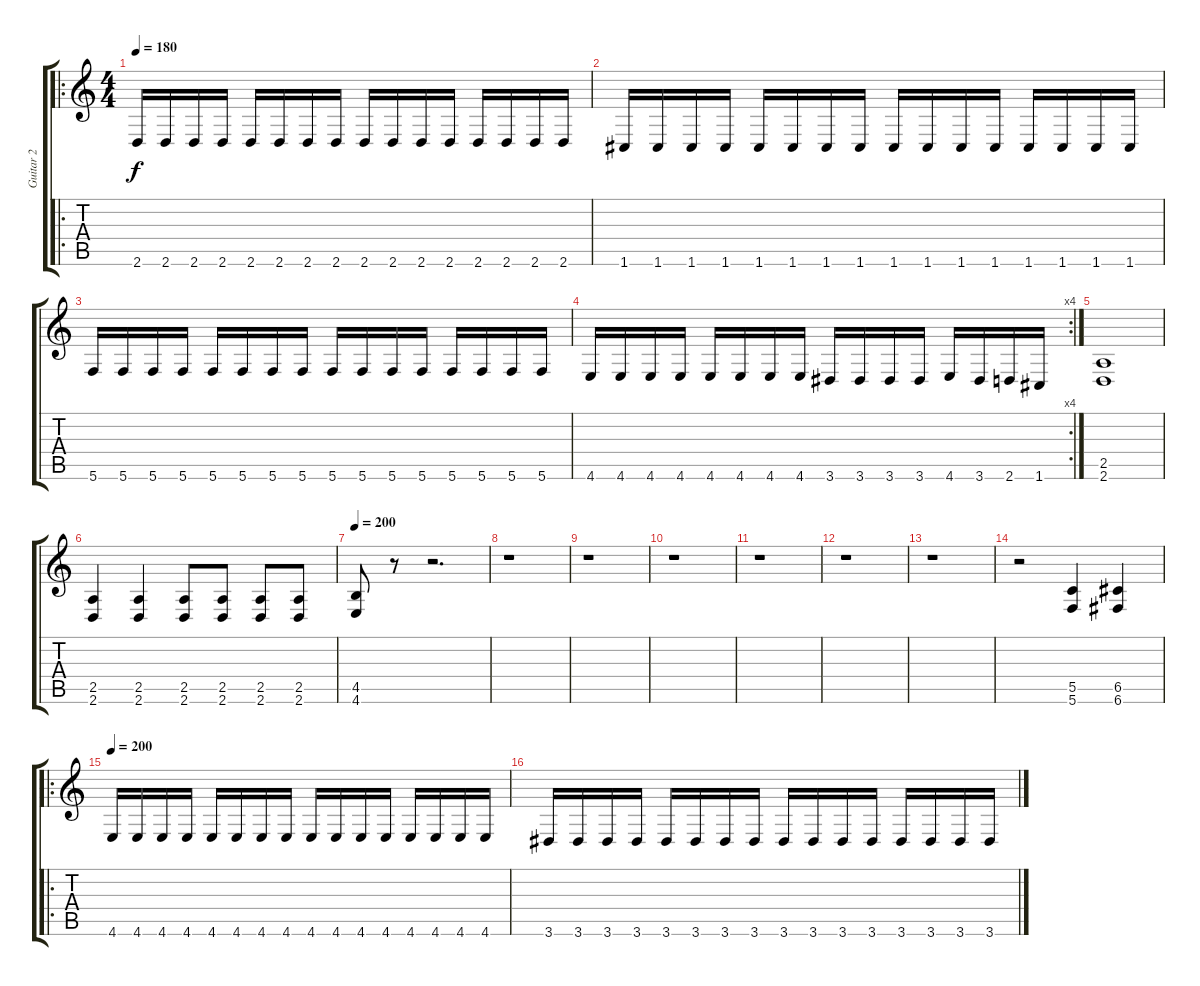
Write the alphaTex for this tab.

\track ("Guitar 2" "Guitar 2") {instrument distortionguitar}
\staff {score tabs}
\tuning (D4 A3 F3 C3 G2 C2) {hide}
\ro
\ts (4 4)
\tempo 180
\clef g2
\ks c
2.6.16{dy f} 2.6.16 2.6.16 2.6.16 2.6.16 2.6.16 2.6.16 2.6.16 2.6.16 2.6.16 2.6.16 2.6.16 2.6.16 2.6.16 2.6.16 2.6.16 |
1.6.16 1.6.16 1.6.16 1.6.16 1.6.16 1.6.16 1.6.16 1.6.16 1.6.16 1.6.16 1.6.16 1.6.16 1.6.16 1.6.16 1.6.16 1.6.16 |
5.6.16 5.6.16 5.6.16 5.6.16 5.6.16 5.6.16 5.6.16 5.6.16 5.6.16 5.6.16 5.6.16 5.6.16 5.6.16 5.6.16 5.6.16 5.6.16 |
\rc 4
4.6.16 4.6.16 4.6.16 4.6.16 4.6.16 4.6.16 4.6.16 4.6.16 3.6.16 3.6.16 3.6.16 3.6.16 4.6.16 3.6.16 2.6.16 1.6.16 |
(2.5 2.6).1 |
(2.5 2.6).4 (2.5 2.6).4 (2.5 2.6).8 (2.5 2.6).8 (2.5 2.6).8 (2.5 2.6).8 |
\tempo 200
(4.5 4.6).8 r.8 r.2{d} |
r.1 |
r.1 |
r.1 |
r.1 |
r.1 |
r.1 |
r.2 (5.5 5.6).4 (6.5 6.6).4 |
\ro
\tempo 200
4.6.16 4.6.16 4.6.16 4.6.16 4.6.16 4.6.16 4.6.16 4.6.16 4.6.16 4.6.16 4.6.16 4.6.16 4.6.16 4.6.16 4.6.16 4.6.16 |
3.6.16 3.6.16 3.6.16 3.6.16 3.6.16 3.6.16 3.6.16 3.6.16 3.6.16 3.6.16 3.6.16 3.6.16 3.6.16 3.6.16 3.6.16 3.6.16
